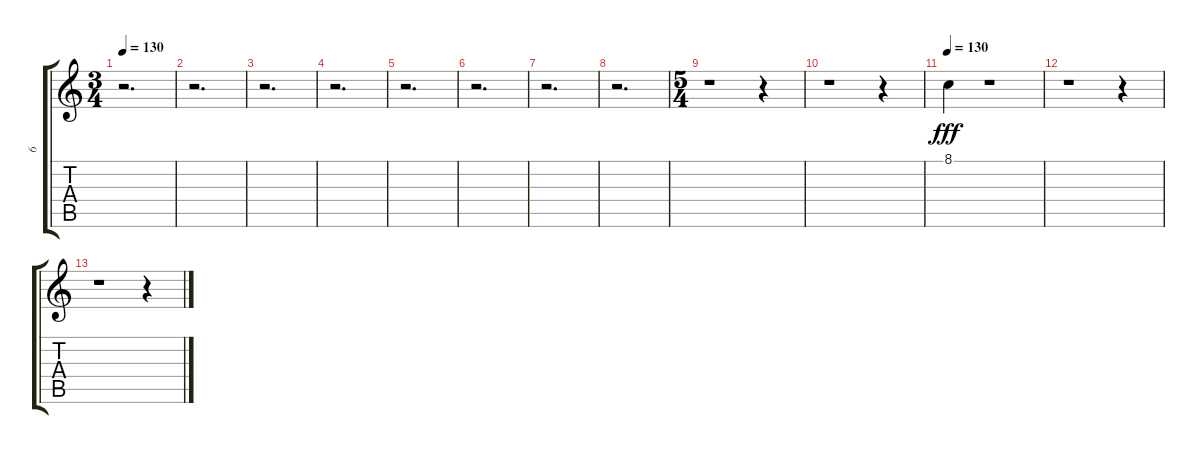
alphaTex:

\track ("6" "6") {instrument orchestrahit}
\staff {score tabs}
\tuning (E4 B3 G3 D3 A2 E2) {hide}
\ts (3 4)
\tempo 130
\clef g2
\ks c
r.2{d dy fff} |
r.2{d} |
r.2{d} |
r.2{d} |
r.2{d} |
r.2{d} |
r.2{d} |
r.2{d} |
\ts (5 4)
r.1 r.4 |
r.1 r.4 |
\tempo 130
8.1.4 r.1 |
r.1 r.4 |
r.1 r.4
